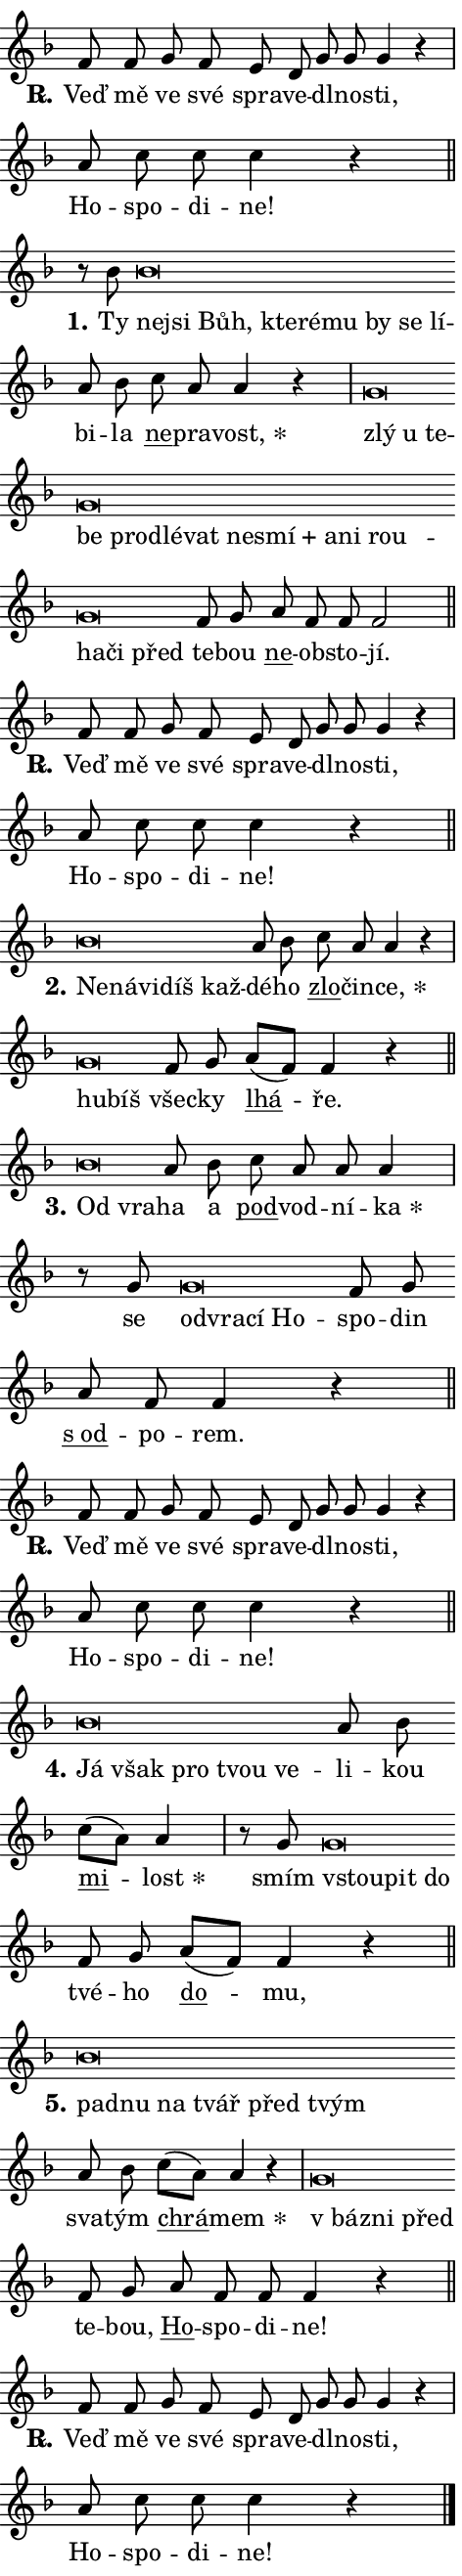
\version "2.24.0"
\header { tagline = "" }
\paper {
  indent = 0\cm
  top-margin = 0\cm
  right-margin = 0.13\cm % to fit lyric hyphens
  bottom-margin = 0\cm
  left-margin = 0\cm
  paper-width = 8\cm
  page-breaking = #ly:one-page-breaking
  system-system-spacing.basic-distance = #11
  score-system-spacing.basic-distance = #11
  ragged-last = ##f
}


%% Author: Thomas Morley
%% https://lists.gnu.org/archive/html/lilypond-user/2020-05/msg00002.html
#(define (line-position grob)
"Returns position of @var[grob} in current system:
   @code{'start}, if at first time-step
   @code{'end}, if at last time-step
   @code{'middle} otherwise
"
  (let* ((col (ly:item-get-column grob))
         (ln (ly:grob-object col 'left-neighbor))
         (rn (ly:grob-object col 'right-neighbor))
         (col-to-check-left (if (ly:grob? ln) ln col))
         (col-to-check-right (if (ly:grob? rn) rn col))
         (break-dir-left
           (and
             (ly:grob-property col-to-check-left 'non-musical #f)
             (ly:item-break-dir col-to-check-left)))
         (break-dir-right
           (and
             (ly:grob-property col-to-check-right 'non-musical #f)
             (ly:item-break-dir col-to-check-right))))
        (cond ((eqv? 1 break-dir-left) 'start)
              ((eqv? -1 break-dir-right) 'end)
              (else 'middle))))

#(define (tranparent-at-line-position vctor)
  (lambda (grob)
  "Relying on @code{line-position} select the relevant enry from @var{vctor}.
Used to determine transparency,"
    (case (line-position grob)
      ((end) (not (vector-ref vctor 0)))
      ((middle) (not (vector-ref vctor 1)))
      ((start) (not (vector-ref vctor 2))))))

noteHeadBreakVisibility =
#(define-music-function (break-visibility)(vector?)
"Makes @code{NoteHead}s transparent relying on @var{break-visibility}"
#{
  \override NoteHead.transparent =
    #(tranparent-at-line-position break-visibility)
#})

#(define delete-ledgers-for-transparent-note-heads
  (lambda (grob)
    "Reads whether a @code{NoteHead} is transparent.
If so this @code{NoteHead} is removed from @code{'note-heads} from
@var{grob}, which is supposed to be @code{LedgerLineSpanner}.
As a result ledgers are not printed for this @code{NoteHead}"
    (let* ((nhds-array (ly:grob-object grob 'note-heads))
           (nhds-list
             (if (ly:grob-array? nhds-array)
                 (ly:grob-array->list nhds-array)
                 '()))
           ;; Relies on the transparent-property being done before
           ;; Staff.LedgerLineSpanner.after-line-breaking is executed.
           ;; This is fragile ...
           (to-keep
             (remove
               (lambda (nhd)
                 (ly:grob-property nhd 'transparent #f))
               nhds-list)))
      ;; TODO find a better method to iterate over grob-arrays, similiar
      ;; to filter/remove etc for lists
      ;; For now rebuilt from scratch
      (set! (ly:grob-object grob 'note-heads)  '())
      (for-each
        (lambda (nhd)
          (ly:pointer-group-interface::add-grob grob 'note-heads nhd))
        to-keep))))

squashNotes = {
  \override NoteHead.X-extent = #'(-0.2 . 0.2)
  \override NoteHead.Y-extent = #'(-0.75 . 0)
  \override NoteHead.stencil =
    #(lambda (grob)
       (let ((pos (ly:grob-property grob 'staff-position)))
         (begin
           (if (< pos -7) (display "ERROR: Lower brevis then expected\n") (display ""))
           (if (<= pos -6) ly:text-interface::print ly:note-head::print))))
}
unSquashNotes = {
  \revert NoteHead.X-extent
  \revert NoteHead.Y-extent
  \revert NoteHead.stencil
}

hideNotes = \noteHeadBreakVisibility #begin-of-line-visible
unHideNotes = \noteHeadBreakVisibility #all-visible

% work-around for resetting accidentals
% https://lilypond.org/doc/v2.23/Documentation/notation/displaying-rhythms#unmetered-music
cadenzaMeasure = {
  \cadenzaOff
  \partial 1024 s1024
  \cadenzaOn
}

#(define-markup-command (accent layout props text) (markup?)
  "Underline accented syllable"
  (interpret-markup layout props
    #{\markup \override #'(offset . 4.3) \underline { #text }#}))

responsum = \markup \concat {
  "R" \hspace #-1.05 \path #0.1 #'((moveto 0 0.07) (lineto 0.9 0.8)) \hspace #0.05 "."
}

spaceSize = #0.6828661417322834 % exact space size for TeX Gyre Schola

\layout {
  \context {
    \Staff
    \remove "Time_signature_engraver"
    \override LedgerLineSpanner.after-line-breaking = #delete-ledgers-for-transparent-note-heads
  }
  \context {
    \Lyrics {
      \override LyricSpace.minimum-distance = \spaceSize
      \override LyricText.font-name = #"TeX Gyre Schola"
      \override LyricText.font-size = 1
      \override StanzaNumber.font-name = #"TeX Gyre Schola Bold"
      \override StanzaNumber.font-size = 1
    }
  }
  \context {
    \Score 
    \override NoteHead.text =
      #(lambda (grob) 
        (let ((pos (ly:grob-property grob 'staff-position)))
          #{\markup {
            \combine
              \halign #-0.55 \raise #(if (= pos -6) 0 0.5) \override #'(thickness . 2) \draw-line #'(3.2 . 0)
              \musicglyph "noteheads.sM1"
          }#}))
  }
}

% magnetic-lyrics.ily
%
%   written by
%     Jean Abou Samra <jean@abou-samra.fr>
%     Werner Lemberg <wl@gnu.org>
%
%   adapted by
%     Jiri Hon <jiri.hon@gmail.com>
%
% Version 2022-Apr-15

% https://www.mail-archive.com/lilypond-user@gnu.org/msg149350.html

#(define (Left_hyphen_pointer_engraver context)
   "Collect syllable-hyphen-syllable occurrences in lyrics and store
them in properties.  This engraver only looks to the left.  For
example, if the lyrics input is @code{foo -- bar}, it does the
following.

@itemize @bullet
@item
Set the @code{text} property of the @code{LyricHyphen} grob between
@q{foo} and @q{bar} to @code{foo}.

@item
Set the @code{left-hyphen} property of the @code{LyricText} grob with
text @q{foo} to the @code{LyricHyphen} grob between @q{foo} and
@q{bar}.
@end itemize

Use this auxiliary engraver in combination with the
@code{lyric-@/text::@/apply-@/magnetic-@/offset!} hook."
   (let ((hyphen #f)
         (text #f))
     (make-engraver
      (acknowledgers
       ((lyric-syllable-interface engraver grob source-engraver)
        (set! text grob)))
      (end-acknowledgers
       ((lyric-hyphen-interface engraver grob source-engraver)
        ;(when (not (grob::has-interface grob 'lyric-space-interface))
          (set! hyphen grob)));)
      ((stop-translation-timestep engraver)
       (when (and text hyphen)
         (ly:grob-set-object! text 'left-hyphen hyphen))
       (set! text #f)
       (set! hyphen #f)))))

#(define (lyric-text::apply-magnetic-offset! grob)
   "If the space between two syllables is less than the value in
property @code{LyricText@/.details@/.squash-threshold}, move the right
syllable to the left so that it gets concatenated with the left
syllable.

Use this function as a hook for
@code{LyricText@/.after-@/line-@/breaking} if the
@code{Left_@/hyphen_@/pointer_@/engraver} is active."
   (let ((hyphen (ly:grob-object grob 'left-hyphen #f)))
     (when hyphen
       (let ((left-text (ly:spanner-bound hyphen LEFT)))
         (when (grob::has-interface left-text 'lyric-syllable-interface)
           (let* ((common (ly:grob-common-refpoint grob left-text X))
                  (this-x-ext (ly:grob-extent grob common X))
                  (left-x-ext
                   (begin
                     ;; Trigger magnetism for left-text.
                     (ly:grob-property left-text 'after-line-breaking)
                     (ly:grob-extent left-text common X)))
                  ;; `delta` is the gap width between two syllables.
                  (delta (- (interval-start this-x-ext)
                            (interval-end left-x-ext)))
                  (details (ly:grob-property grob 'details))
                  (threshold (assoc-get 'squash-threshold details 0.2)))
             (when (< delta threshold)
               (let* (;; We have to manipulate the input text so that
                      ;; ligatures crossing syllable boundaries are not
                      ;; disabled.  For languages based on the Latin
                      ;; script this is essentially a beautification.
                      ;; However, for non-Western scripts it can be a
                      ;; necessity.
                      (lt (ly:grob-property left-text 'text))
                      (rt (ly:grob-property grob 'text))
                      (is-space (grob::has-interface hyphen 'lyric-space-interface))
                      (space (if is-space " " ""))
                      (extra-delta (if is-space spaceSize 0))
                      ;; Append new syllable.
                      (ltrt-space (if (and (string? lt) (string? rt))
                                (string-append lt space rt)
                                (make-concat-markup (list lt space rt))))
                      ;; Right-align `ltrt` to the right side.
                      (ltrt-space-markup (grob-interpret-markup
                               grob
                               (make-translate-markup
                                (cons (interval-length this-x-ext) 0)
                                (make-right-align-markup ltrt-space)))))
                 (begin
                   ;; Don't print `left-text`.
                   (ly:grob-set-property! left-text 'stencil #f)
                   ;; Set text and stencil (which holds all collected
                   ;; syllables so far) and shift it to the left.
                   (ly:grob-set-property! grob 'text ltrt-space)
                   (ly:grob-set-property! grob 'stencil ltrt-space-markup)
                   (ly:grob-translate-axis! grob (- (- delta extra-delta)) X))))))))))


#(define (lyric-hyphen::displace-bounds-first grob)
   ;; Make very sure this callback isn't triggered too early.
   (let ((left (ly:spanner-bound grob LEFT))
         (right (ly:spanner-bound grob RIGHT)))
     (ly:grob-property left 'after-line-breaking)
     (ly:grob-property right 'after-line-breaking)
     (ly:lyric-hyphen::print grob)))

squashThreshold = #0.4

\layout {
  \context {
    \Lyrics
    \consists #Left_hyphen_pointer_engraver
    \override LyricText.after-line-breaking =
      #lyric-text::apply-magnetic-offset!
    \override LyricHyphen.stencil = #lyric-hyphen::displace-bounds-first
    \override LyricText.details.squash-threshold = \squashThreshold
    \override LyricHyphen.minimum-distance = 0
    \override LyricHyphen.minimum-length = \squashThreshold
  }
}

squashText = \override LyricText.details.squash-threshold = 9999
unSquashText = \override LyricText.details.squash-threshold = \squashThreshold

leftText = \override LyricText.self-alignment-X = #LEFT
unLeftText = \revert LyricText.self-alignment-X

starOffset = #(lambda (grob) 
                (let ((x_offset (ly:self-alignment-interface::aligned-on-x-parent grob)))
                  (if (= x_offset 0) 0 (+ x_offset 1.2))))

star = #(define-music-function (syllable)(string?)
"Append star separator at the end of a syllable"
#{
  \once \override LyricText.X-offset = #starOffset
  \lyricmode { \markup {
    #syllable
    \override #'((font-name . "TeX Gyre Schola Bold")) \hspace #0.2 \lower #0.65 \larger "*"
  } }
#})

starAccent = #(define-music-function (syllable)(string?)
"Append star separator at the end of a syllable and make accent"
#{
  \once \override LyricText.X-offset = #starOffset
  \lyricmode { \markup {
    \accent #syllable
    \override #'((font-name . "TeX Gyre Schola Bold")) \hspace #0.2 \lower #0.65 \larger "*"
  } }
#})

breath = #(define-music-function (syllable)(string?)
"Append breathing indicator at the end of a syllable"
#{
  \lyricmode { \markup { #syllable "+" } }
#})

optionalBreath = #(define-music-function (syllable)(string?)
"Append optional breathing indicator at the end of a syllable"
#{
  \lyricmode { \markup { #syllable "(+)" } }
#})


\score {
    <<
        \new Voice = "melody" { \cadenzaOn \key f \major \relative { f'8 f g f e d \bar "" g g g4 r \cadenzaMeasure \bar "|" a8 c c c4 r \cadenzaMeasure \bar "||" \break } }
        \new Lyrics \lyricsto "melody" { \lyricmode { \set stanza = \responsum
Veď mě ve své spra -- ve -- dl -- no -- sti, Ho -- spo -- di -- ne! } }
    >>
    \layout {}
}

\score {
    <<
        \new Voice = "melody" { \cadenzaOn \key f \major \relative { r8 bes'8 \squashNotes bes\breve*1/16 \hideNotes \breve*1/16 \bar "" \breve*1/16 \bar "" \breve*1/16 \bar "" \breve*1/16 \bar "" \breve*1/16 \bar "" \breve*1/16 \bar "" \breve*1/16 \breve*1/16 \bar "" \unHideNotes \unSquashNotes a8 bes \bar "" c a a4 r \cadenzaMeasure \bar "|" \squashNotes g\breve*1/16 \hideNotes \breve*1/16 \bar "" \breve*1/16 \bar "" \breve*1/16 \bar "" \breve*1/16 \bar "" \breve*1/16 \bar "" \breve*1/16 \bar "" \breve*1/16 \bar "" \breve*1/16 \bar "" \breve*1/16 \bar "" \breve*1/16 \bar "" \breve*1/16 \bar "" \breve*1/16 \bar "" \breve*1/16 \breve*1/16 \bar "" \unHideNotes \unSquashNotes f8 g \bar "" a f f f2 \cadenzaMeasure \bar "||" \break } }
        \new Lyrics \lyricsto "melody" { \lyricmode { \set stanza = "1."
Ty \leftText nej -- \squashText si Bůh, kte -- ré -- mu by se lí -- \unLeftText \unSquashText bi -- la \markup \accent ne -- pra -- \star vost, \leftText zlý \squashText u te -- be pro -- dlé -- vat ne -- \breath "smí" a -- ni rou -- ha -- či před \unLeftText \unSquashText te -- bou \markup \accent ne -- ob -- sto -- jí. } }
    >>
    \layout {}
}

\score {
    <<
        \new Voice = "melody" { \cadenzaOn \key f \major \relative { f'8 f g f e d \bar "" g g g4 r \cadenzaMeasure \bar "|" a8 c c c4 r \cadenzaMeasure \bar "||" \break } }
        \new Lyrics \lyricsto "melody" { \lyricmode { \set stanza = \responsum
Veď mě ve své spra -- ve -- dl -- no -- sti, Ho -- spo -- di -- ne! } }
    >>
    \layout {}
}

\score {
    <<
        \new Voice = "melody" { \cadenzaOn \key f \major \relative { \squashNotes bes'\breve*1/16 \hideNotes \breve*1/16 \bar "" \breve*1/16 \bar "" \breve*1/16 \breve*1/16 \bar "" \unHideNotes \unSquashNotes a8 bes \bar "" c a a4 r \cadenzaMeasure \bar "|" \squashNotes g\breve*1/16 \hideNotes \breve*1/16 \bar "" \unHideNotes \unSquashNotes f8 g \bar "" a[( f)] f4 r \cadenzaMeasure \bar "||" \break } }
        \new Lyrics \lyricsto "melody" { \lyricmode { \set stanza = "2."
\leftText Ne -- \squashText ná -- vi -- díš kaž -- \unLeftText \unSquashText dé -- ho \markup \accent zlo -- čin -- \star ce, \leftText hu -- \squashText bíš \unLeftText \unSquashText všec -- ky \markup \accent lhá -- ře. } }
    >>
    \layout {}
}

\score {
    <<
        \new Voice = "melody" { \cadenzaOn \key f \major \relative { \squashNotes bes'\breve*1/16 \hideNotes \breve*1/16 \bar "" \unHideNotes \unSquashNotes a8 bes \bar "" c a a a4 \cadenzaMeasure \bar "|" r8 g8 \squashNotes g\breve*1/16 \hideNotes \breve*1/16 \bar "" \breve*1/16 \breve*1/16 \bar "" \unHideNotes \unSquashNotes f8 g \bar "" a f f4 r \cadenzaMeasure \bar "||" \break } }
        \new Lyrics \lyricsto "melody" { \lyricmode { \set stanza = "3."
\leftText Od \squashText vra -- \unLeftText \unSquashText ha a \markup \accent pod -- vod -- ní -- \star ka se \leftText od -- \squashText vra -- cí Ho -- \unLeftText \unSquashText spo -- din \markup \accent "s od" -- po -- rem. } }
    >>
    \layout {}
}

\score {
    <<
        \new Voice = "melody" { \cadenzaOn \key f \major \relative { f'8 f g f e d \bar "" g g g4 r \cadenzaMeasure \bar "|" a8 c c c4 r \cadenzaMeasure \bar "||" \break } }
        \new Lyrics \lyricsto "melody" { \lyricmode { \set stanza = \responsum
Veď mě ve své spra -- ve -- dl -- no -- sti, Ho -- spo -- di -- ne! } }
    >>
    \layout {}
}

\score {
    <<
        \new Voice = "melody" { \cadenzaOn \key f \major \relative { \squashNotes bes'\breve*1/16 \hideNotes \breve*1/16 \bar "" \breve*1/16 \bar "" \breve*1/16 \breve*1/16 \bar "" \unHideNotes \unSquashNotes a8 bes \bar "" c[( a)] a4 \cadenzaMeasure \bar "|" r8 g8 \squashNotes g\breve*1/16 \hideNotes \breve*1/16 \breve*1/16 \bar "" \unHideNotes \unSquashNotes f8 g \bar "" a[( f)] f4 r \cadenzaMeasure \bar "||" \break } }
        \new Lyrics \lyricsto "melody" { \lyricmode { \set stanza = "4."
\leftText Já \squashText však pro tvou ve -- \unLeftText \unSquashText li -- kou \markup \accent mi -- \star lost smím \leftText vstou -- \squashText pit do \unLeftText \unSquashText tvé -- ho \markup \accent do -- mu, } }
    >>
    \layout {}
}

\score {
    <<
        \new Voice = "melody" { \cadenzaOn \key f \major \relative { \squashNotes bes'\breve*1/16 \hideNotes \breve*1/16 \bar "" \breve*1/16 \bar "" \breve*1/16 \bar "" \breve*1/16 \breve*1/16 \bar "" \unHideNotes \unSquashNotes a8 bes \bar "" c[( a)] a4 r \cadenzaMeasure \bar "|" \squashNotes g\breve*1/16 \hideNotes \breve*1/16 \breve*1/16 \bar "" \unHideNotes \unSquashNotes f8 g \bar "" a f f f4 r \cadenzaMeasure \bar "||" \break } }
        \new Lyrics \lyricsto "melody" { \lyricmode { \set stanza = "5."
\leftText pad -- \squashText nu na tvář před tvým \unLeftText \unSquashText sva -- tým \markup \accent chrá -- \star mem \leftText "v báz" -- \squashText ni před \unLeftText \unSquashText te -- bou, \markup \accent Ho -- spo -- di -- ne! } }
    >>
    \layout {}
}

\score {
    <<
        \new Voice = "melody" { \cadenzaOn \key f \major \relative { f'8 f g f e d \bar "" g g g4 r \cadenzaMeasure \bar "|" a8 c c c4 r \cadenzaMeasure \bar "||" \break } \bar "|." }
        \new Lyrics \lyricsto "melody" { \lyricmode { \set stanza = \responsum
Veď mě ve své spra -- ve -- dl -- no -- sti, Ho -- spo -- di -- ne! } }
    >>
    \layout {}
}
